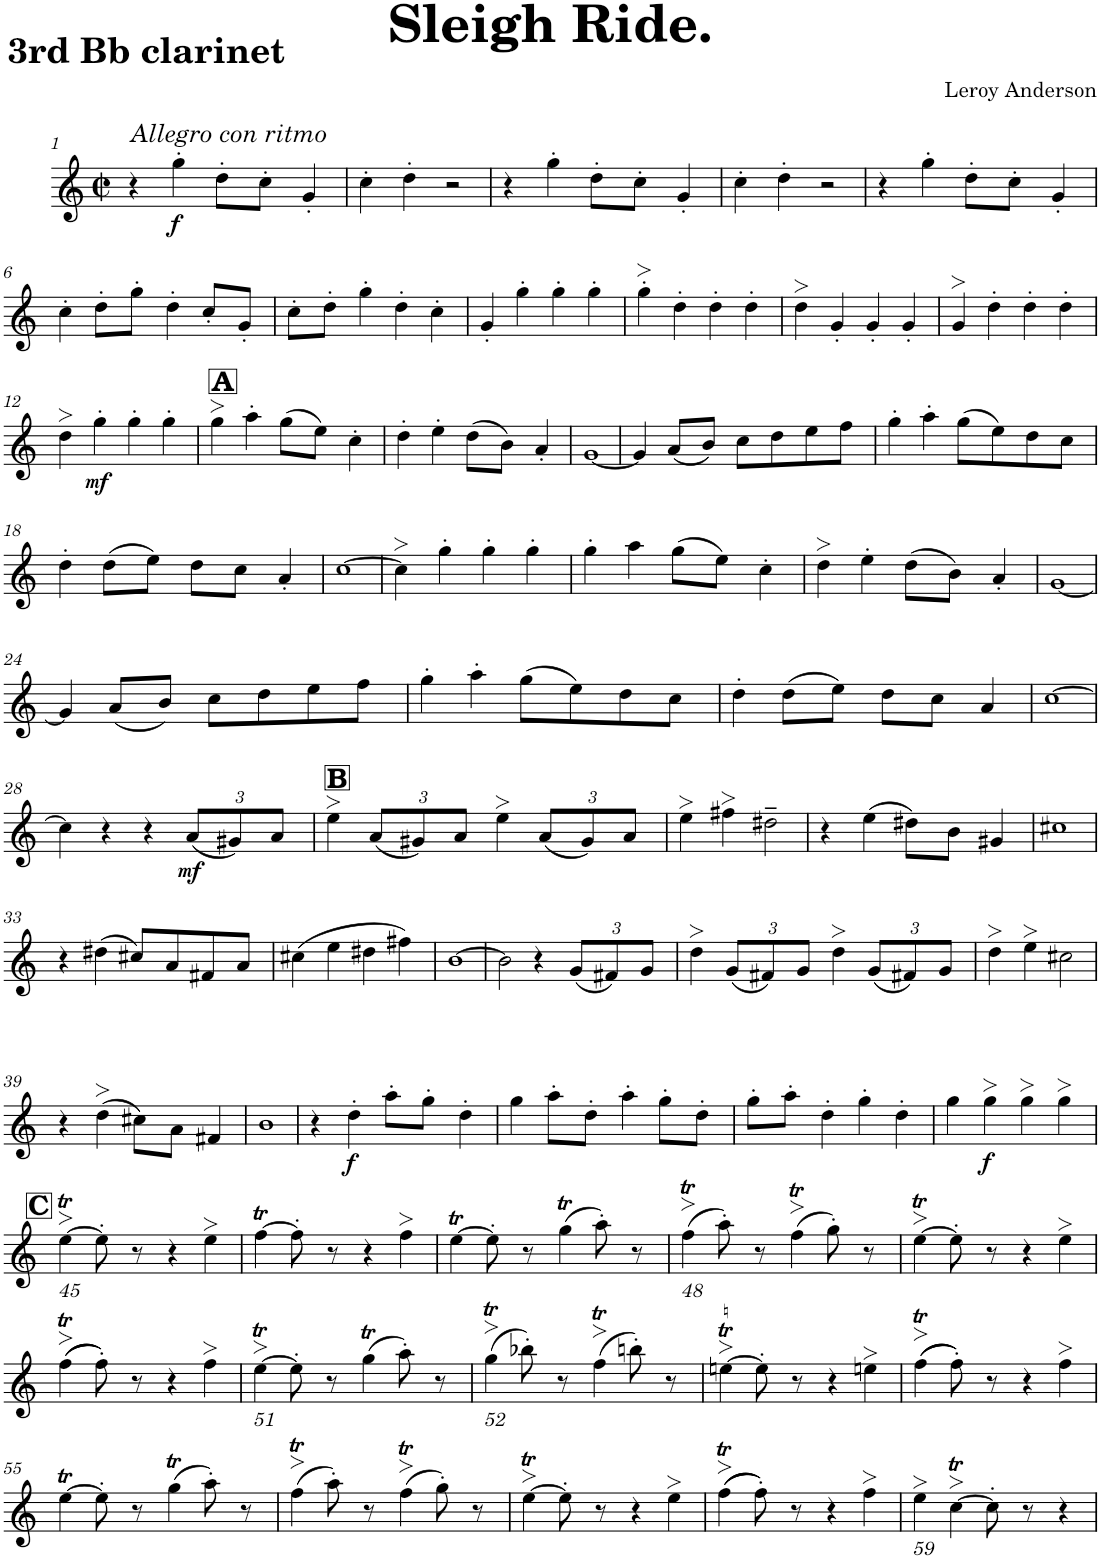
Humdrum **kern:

**kern	**dynam
*part1	*part1
*staff1	*staff1
*I"Piano	*
*I'Pno.	*
*clefG2	*
*k[]	*
*M2/2	*
*met(c|)	*
=1	=1
!LO:TX:a:i:t=Allegro con ritmo	!
4r	.
!	!LO:DY:b
4gg'\	f
8dd'\L	.
8cc'\J	.
4g'/	.
=2	=2
4cc'\	.
4dd'\	.
2r	.
=3	=3
4r	.
4gg'\	.
8dd'\L	.
8cc'\J	.
4g'/	.
=4	=4
4cc'\	.
4dd'\	.
2r	.
=5	=5
4r	.
4gg'\	.
8dd'\L	.
8cc'\J	.
4g'/	.
!!LO:LB:g=z
=6	=6
4cc'\	.
8dd'\L	.
8gg'\J	.
4dd'\	.
8cc'/L	.
8g'/J	.
=7	=7
8cc'\L	.
8dd'\J	.
4gg'\	.
4dd'\	.
4cc'\	.
=8	=8
4g'/	.
4gg'\	.
4gg'\	.
4gg'\	.
=9	=9
4gg'>\	.
4dd'\	.
4dd'\	.
4dd'\	.
=10	=10
4dd>\	.
4g'/	.
4g'/	.
4g'/	.
=11	=11
4g>/	.
4dd'\	.
4dd'\	.
4dd'\	.
!!LO:LB:g=z
=12	=12
4dd>\	.
!	!LO:DY:b
4gg'\	mf
4gg'\	.
4gg'\	.
=13	=13
!LO:TX:a:B:t=A	!
4gg>\	.
4aa'\	.
(8gg\L	.
8ee\J)	.
4cc'\	.
=14	=14
4dd'\	.
4ee'\	.
(8dd\L	.
8b\J)	.
4a'/	.
=15	=15
[1g	.
=16	=16
4g/]	.
(8a/L	.
8b/J)	.
8cc\L	.
8dd\	.
8ee\	.
8ff\J	.
=17	=17
4gg'\	.
4aa'\	.
(8gg\L	.
8ee\)	.
8dd\	.
8cc\J	.
!!LO:LB:g=z
=18	=18
4dd'\	.
(8dd\L	.
8ee\J)	.
8dd\L	.
8cc\J	.
4a'/	.
=19	=19
[1cc	.
=20	=20
4cc>\]	.
4gg'\	.
4gg'\	.
4gg'\	.
=21	=21
4gg'\	.
4aa\	.
(8gg\L	.
8ee\J)	.
4cc'\	.
=22	=22
4dd>\	.
4ee'\	.
(8dd\L	.
8b\J)	.
4a'/	.
=23	=23
[1g	.
!!LO:LB:g=z
=24	=24
4g/]	.
(8a/L	.
8b/J)	.
8cc\L	.
8dd\	.
8ee\	.
8ff\J	.
=25	=25
4gg'\	.
4aa'\	.
(8gg\L	.
8ee\)	.
8dd\	.
8cc\J	.
=26	=26
4dd'\	.
(8dd\L	.
8ee\J)	.
8dd\L	.
8cc\J	.
4a/	.
=27	=27
[1cc	.
!!LO:LB:g=z
=28	=28
4cc\]	.
4r	.
4r	.
*Xbrackettup	*
!	!LO:DY:b
(12a/L	mf
12g#X/)	.
12a/J	.
=29	=29
!LO:TX:a:B:t=B	!
4ee>\	.
(12a/L	.
12g#X/)	.
12a/J	.
4ee>\	.
(12a/L	.
12g#/)	.
12a/J	.
=30	=30
4ee>\	.
4ff#X>\	.
2dd#X~\	.
=31	=31
4r	.
(4ee\	.
8dd#X\L)	.
8b\J	.
4g#X/	.
=32	=32
1cc#X	.
!!LO:LB:g=z
=33	=33
4r	.
(4dd#X\	.
8cc#X/L)	.
8a/	.
8f#X/	.
8a/J	.
=34	=34
(4cc#X\	.
4ee\	.
4dd#X\	.
4ff#X\)	.
=35	=35
[1b	.
=36	=36
2b\]	.
4r	.
(12g/L	.
12f#X/)	.
12g/J	.
=37	=37
4dd>\	.
(12g/L	.
12f#X/)	.
12g/J	.
4dd>\	.
(12g/L	.
12f#X/)	.
12g/J	.
=38	=38
4dd>\	.
4ee>\	.
2cc#X\	.
!!LO:LB:g=z
=39	=39
4r	.
(4dd>\	.
8cc#X\L)	.
8a\J	.
4f#X/	.
=40	=40
1b	.
=41	=41
4r	.
!	!LO:DY:b
4dd'\	f
8aa'\L	.
8gg'\J	.
4dd'\	.
=42	=42
4gg\	.
8aa'\L	.
8dd'\J	.
4aa'\	.
8gg'\L	.
8dd'\J	.
=43	=43
8gg'\L	.
8aa'\J	.
4dd'\	.
4gg'\	.
4dd'\	.
=44	=44
4gg\	.
!	!LO:DY:b
4gg>\	f
4gg>\	.
4gg>\	.
!!LO:LB:g=z
=45	=45
!LO:TX:a:B:t=C	!
!LO:TX:b:i:t=45	!
[4eet>\	.
8ee'\]	.
8r	.
4r	.
4ee>\	.
=46	=46
[4ffT\	.
8ff'\]	.
8r	.
4r	.
4ff>\	.
=47	=47
[4eet\	.
8ee'\]	.
8r	.
(4ggT\	.
8aa'\)	.
8r	.
=48	=48
!LO:TX:b:i:t=48	!
(4ffT>\	.
8aa'\)	.
8r	.
(4ffT>\	.
8gg'\)	.
8r	.
=49	=49
[4eet>\	.
8ee'\]	.
8r	.
4r	.
4ee>\	.
!!LO:LB:g=z
=50	=50
((4ffT>\	.
8ff'\))	.
8r	.
4r	.
4ff>\	.
=51	=51
!LO:TX:b:i:t=51	!
[4eet>\	.
8ee'\]	.
8r	.
(4ggT\	.
8aa'\)	.
8r	.
=52	=52
!LO:TX:b:i:t=52	!
(4ggT>\	.
8bb-X'\)	.
8r	.
(4ffT>\	.
8bbn'\)	.
8r	.
=53	=53
[4eent>\	.
8ee'\]	.
8r	.
4r	.
4een>\	.
=54	=54
((4ffT>\	.
8ff'\))	.
8r	.
4r	.
4ff>\	.
!!LO:LB:g=z
=55	=55
[4eet\	.
8ee'\]	.
8r	.
(4ggT\	.
8aa'\)	.
8r	.
=56	=56
(4ffT>\	.
8aa'\)	.
8r	.
(4ffT>\	.
8gg'\)	.
8r	.
=57	=57
[4eet>\	.
8ee'\]	.
8r	.
4r	.
4ee>\	.
=58	=58
((4ffT>\	.
8ff'\))	.
8r	.
4r	.
4ff>\	.
=59	=59
!LO:TX:b:i:t=59	!
4ee>\	.
[4ccT>\	.
8cc'\]	.
8r	.
4r	.
=	=
*-	*-
